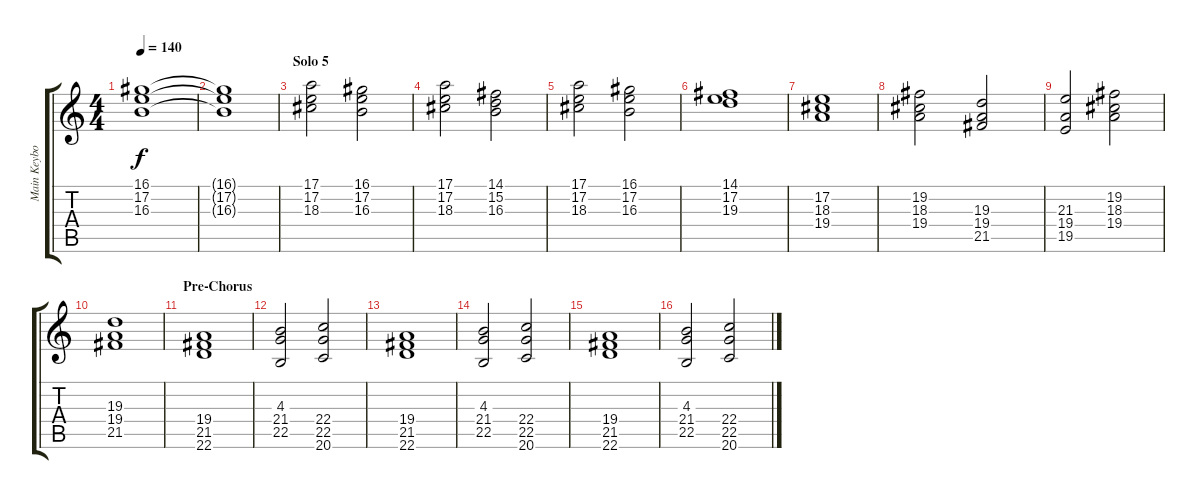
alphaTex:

\track ("Main Keyboards" "Main Keybo") {instrument stringensemble1}
\staff {score tabs}
\tuning (E4 B3 G3 D3 A2 E2) {hide}
\ts (4 4)
\tempo 140
\clef g2
\ks c
(16.1 17.2 16.3).1{dy f} |
(16.1{t} 17.2{t} 16.3{t}).1 |
\section ("" "Solo 5")
(17.1 17.2 18.3).2 (16.1 17.2 16.3).2 |
(17.1 17.2 18.3).2 (14.1 15.2 16.3).2 |
(17.1 17.2 18.3).2 (16.1 17.2 16.3).2 |
(14.1 17.2 19.3).1 |
(17.2 18.3 19.4).1 |
(19.2 18.3 19.4).2 (19.3 19.4 21.5).2 |
(21.3 19.4 19.5).2 (19.2 18.3 19.4).2 |
(19.3 19.4 21.5).1 |
\section ("" "Pre-Chorus")
(19.4 21.5 22.6).1 |
(4.3 21.4 22.5).2 (22.4 22.5 20.6).2 |
(19.4 21.5 22.6).1 |
(4.3 21.4 22.5).2 (22.4 22.5 20.6).2 |
(19.4 21.5 22.6).1 |
(4.3 21.4 22.5).2 (22.4 22.5 20.6).2
